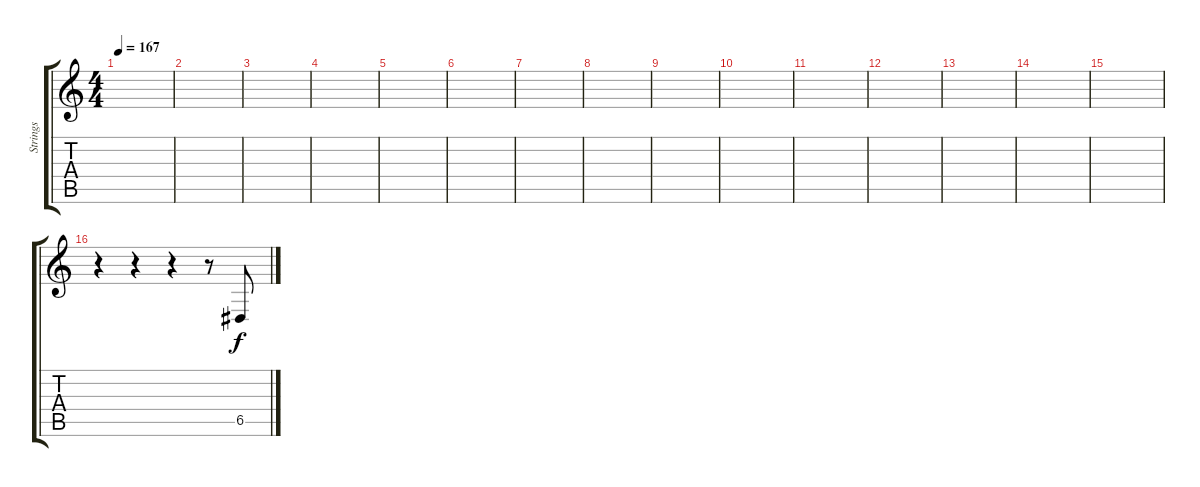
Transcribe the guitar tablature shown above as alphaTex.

\track ("Strings" "Strings") {instrument violin}
\staff {score tabs}
\tuning (E4 B3 G3 D3 A2 E2) {hide}
\ts (4 4)
\tempo 167
\clef g2
\ks c
|
|
|
|
|
|
|
|
|
|
|
|
|
|
|
r.4 r.4 r.4 r.8 6.5.8
